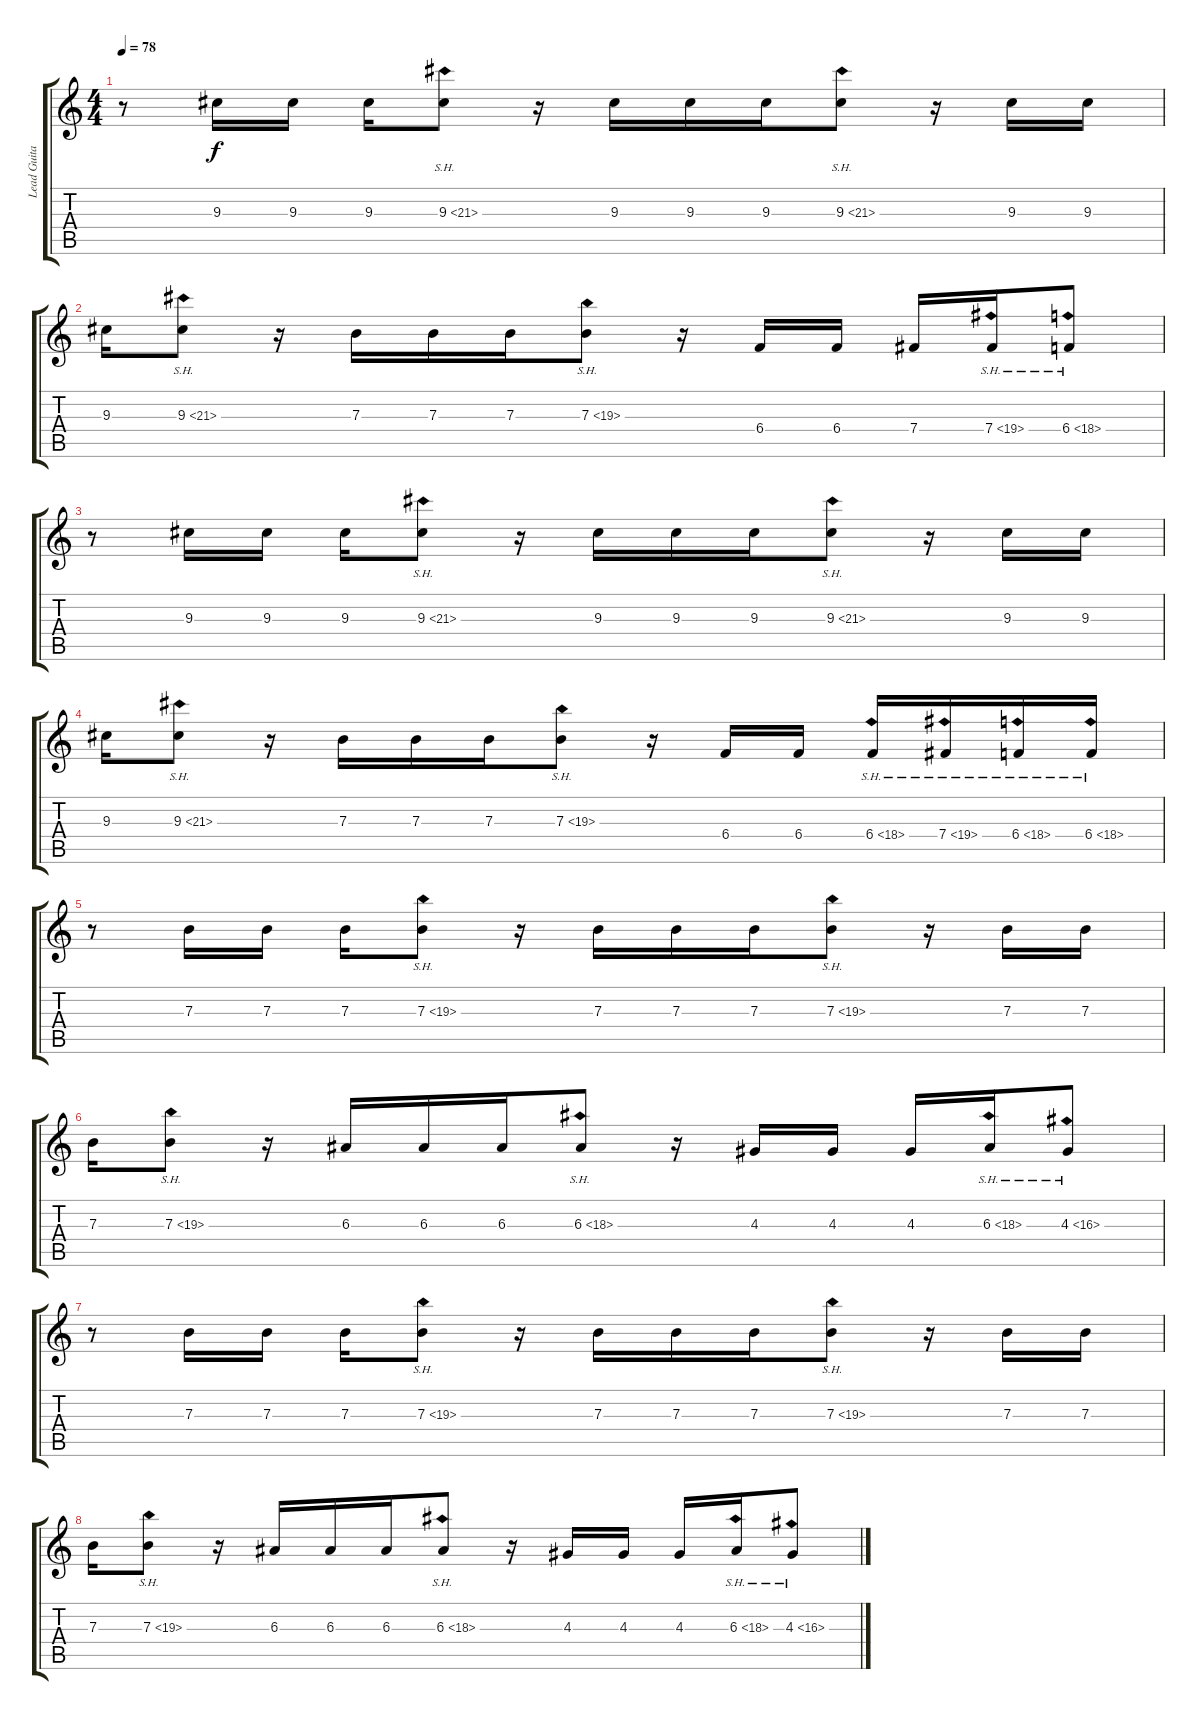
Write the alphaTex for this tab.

\track ("Lead Guitar w/Wah" "Lead Guita") {instrument distortionguitar}
\staff {score tabs}
\tuning (Db4 Ab3 E3 B2 Gb2 Db2) {hide}
\ts (4 4)
\tempo 78
\clef g2
\ks c
r.8{dy f} 9.3.16 9.3.16 9.3.16 9.3{sh 12}.8 r.16 9.3.16 9.3.16 9.3.16 9.3{sh 12}.8 r.16 9.3.16 9.3.16 |
9.3.16 9.3{sh 12}.8 r.16 7.3.16 7.3.16 7.3.16 7.3{sh 12}.8 r.16 6.4.16 6.4.16 7.4.16 7.4{sh 12}.16 6.4{sh 12}.8 |
r.8 9.3.16 9.3.16 9.3.16 9.3{sh 12}.8 r.16 9.3.16 9.3.16 9.3.16 9.3{sh 12}.8 r.16 9.3.16 9.3.16 |
9.3.16 9.3{sh 12}.8 r.16 7.3.16 7.3.16 7.3.16 7.3{sh 12}.8 r.16 6.4.16 6.4.16 6.4{sh 12}.16 7.4{sh 12}.16 6.4{sh 12}.16 6.4{sh 12}.16 |
r.8 7.3.16 7.3.16 7.3.16 7.3{sh 12}.8 r.16 7.3.16 7.3.16 7.3.16 7.3{sh 12}.8 r.16 7.3.16 7.3.16 |
7.3.16 7.3{sh 12}.8 r.16 6.3.16 6.3.16 6.3.16 6.3{sh 12}.8 r.16 4.3.16 4.3.16 4.3.16 6.3{sh 12}.16 4.3{sh 12}.8 |
r.8 7.3.16 7.3.16 7.3.16 7.3{sh 12}.8 r.16 7.3.16 7.3.16 7.3.16 7.3{sh 12}.8 r.16 7.3.16 7.3.16 |
7.3.16 7.3{sh 12}.8 r.16 6.3.16 6.3.16 6.3.16 6.3{sh 12}.8 r.16 4.3.16 4.3.16 4.3.16 6.3{sh 12}.16 4.3{sh 12}.8
